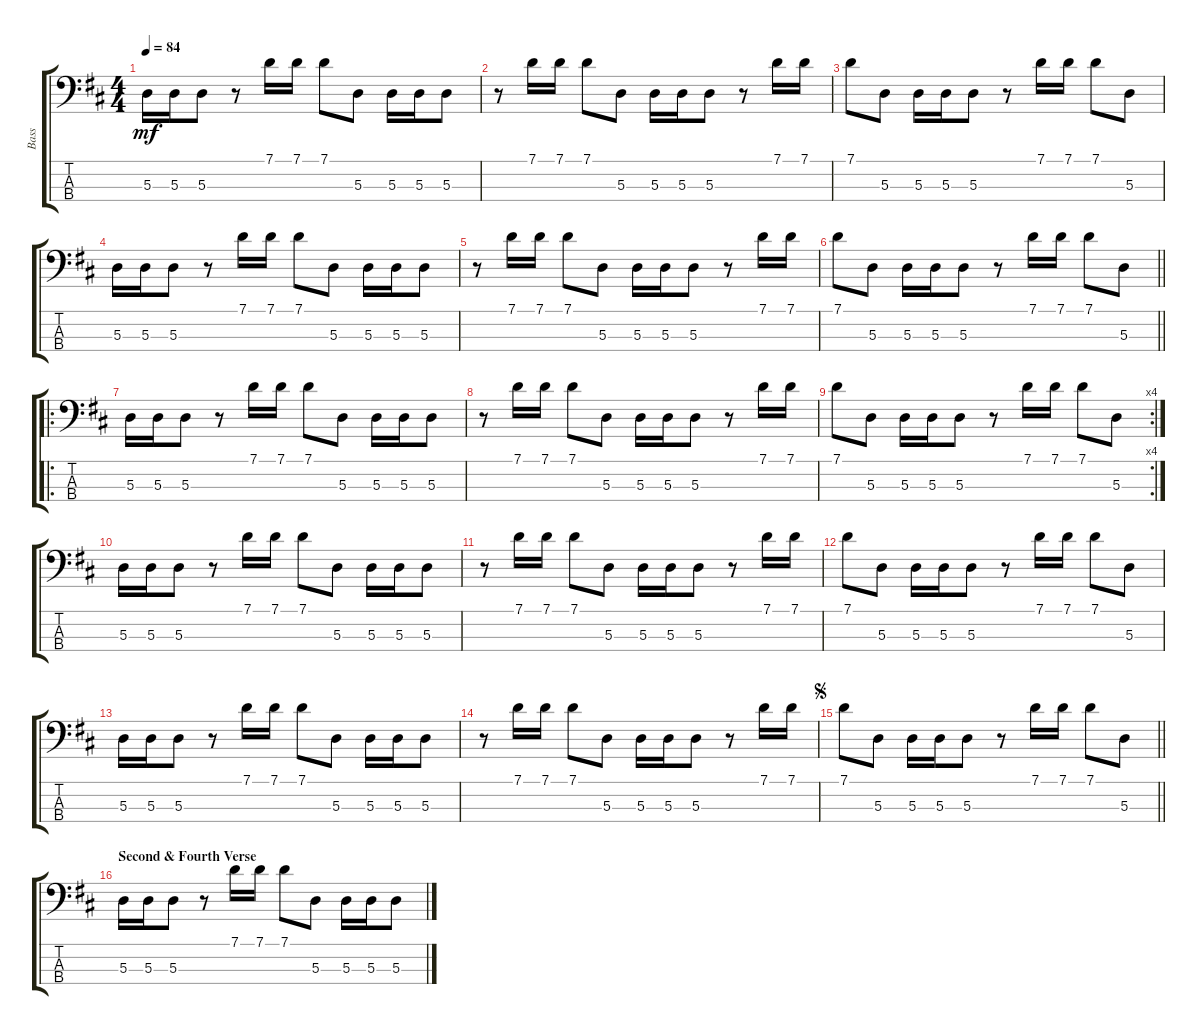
\track ("Bass" "Bass") {instrument electricbasspick}
\staff {score tabs}
\tuning (G2 D2 A1 E1) {hide}
\ts (4 4)
\tempo 84
\clef f4
\ks d
5.3.16{dy mf instrument electricbasspick} 5.3.16 5.3.8 r.8 7.1.16 7.1.16 7.1.8 5.3.8 5.3.16 5.3.16 5.3.8 |
r.8 7.1.16 7.1.16 7.1.8 5.3.8 5.3.16 5.3.16 5.3.8 r.8 7.1.16 7.1.16 |
7.1.8 5.3.8 5.3.16 5.3.16 5.3.8 r.8 7.1.16 7.1.16 7.1.8 5.3.8 |
5.3.16 5.3.16 5.3.8 r.8 7.1.16 7.1.16 7.1.8 5.3.8 5.3.16 5.3.16 5.3.8 |
r.8 7.1.16 7.1.16 7.1.8 5.3.8 5.3.16 5.3.16 5.3.8 r.8 7.1.16 7.1.16 |
\barLineRight lightlight
7.1.8 5.3.8 5.3.16 5.3.16 5.3.8 r.8 7.1.16 7.1.16 7.1.8 5.3.8 |
\ro
5.3.16 5.3.16 5.3.8 r.8 7.1.16 7.1.16 7.1.8 5.3.8 5.3.16 5.3.16 5.3.8 |
r.8 7.1.16 7.1.16 7.1.8 5.3.8 5.3.16 5.3.16 5.3.8 r.8 7.1.16 7.1.16 |
\rc 4
7.1.8 5.3.8 5.3.16 5.3.16 5.3.8 r.8 7.1.16 7.1.16 7.1.8 5.3.8 |
5.3.16 5.3.16 5.3.8 r.8 7.1.16 7.1.16 7.1.8 5.3.8 5.3.16 5.3.16 5.3.8 |
r.8 7.1.16 7.1.16 7.1.8 5.3.8 5.3.16 5.3.16 5.3.8 r.8 7.1.16 7.1.16 |
7.1.8 5.3.8 5.3.16 5.3.16 5.3.8 r.8 7.1.16 7.1.16 7.1.8 5.3.8 |
5.3.16 5.3.16 5.3.8 r.8 7.1.16 7.1.16 7.1.8 5.3.8 5.3.16 5.3.16 5.3.8 |
r.8 7.1.16 7.1.16 7.1.8 5.3.8 5.3.16 5.3.16 5.3.8 r.8 7.1.16 7.1.16 |
\jump segno
\barLineRight lightlight
7.1.8 5.3.8 5.3.16 5.3.16 5.3.8 r.8 7.1.16 7.1.16 7.1.8 5.3.8 |
\section ("" "Second & Fourth Verse")
5.3.16 5.3.16 5.3.8 r.8 7.1.16 7.1.16 7.1.8 5.3.8 5.3.16 5.3.16 5.3.8
